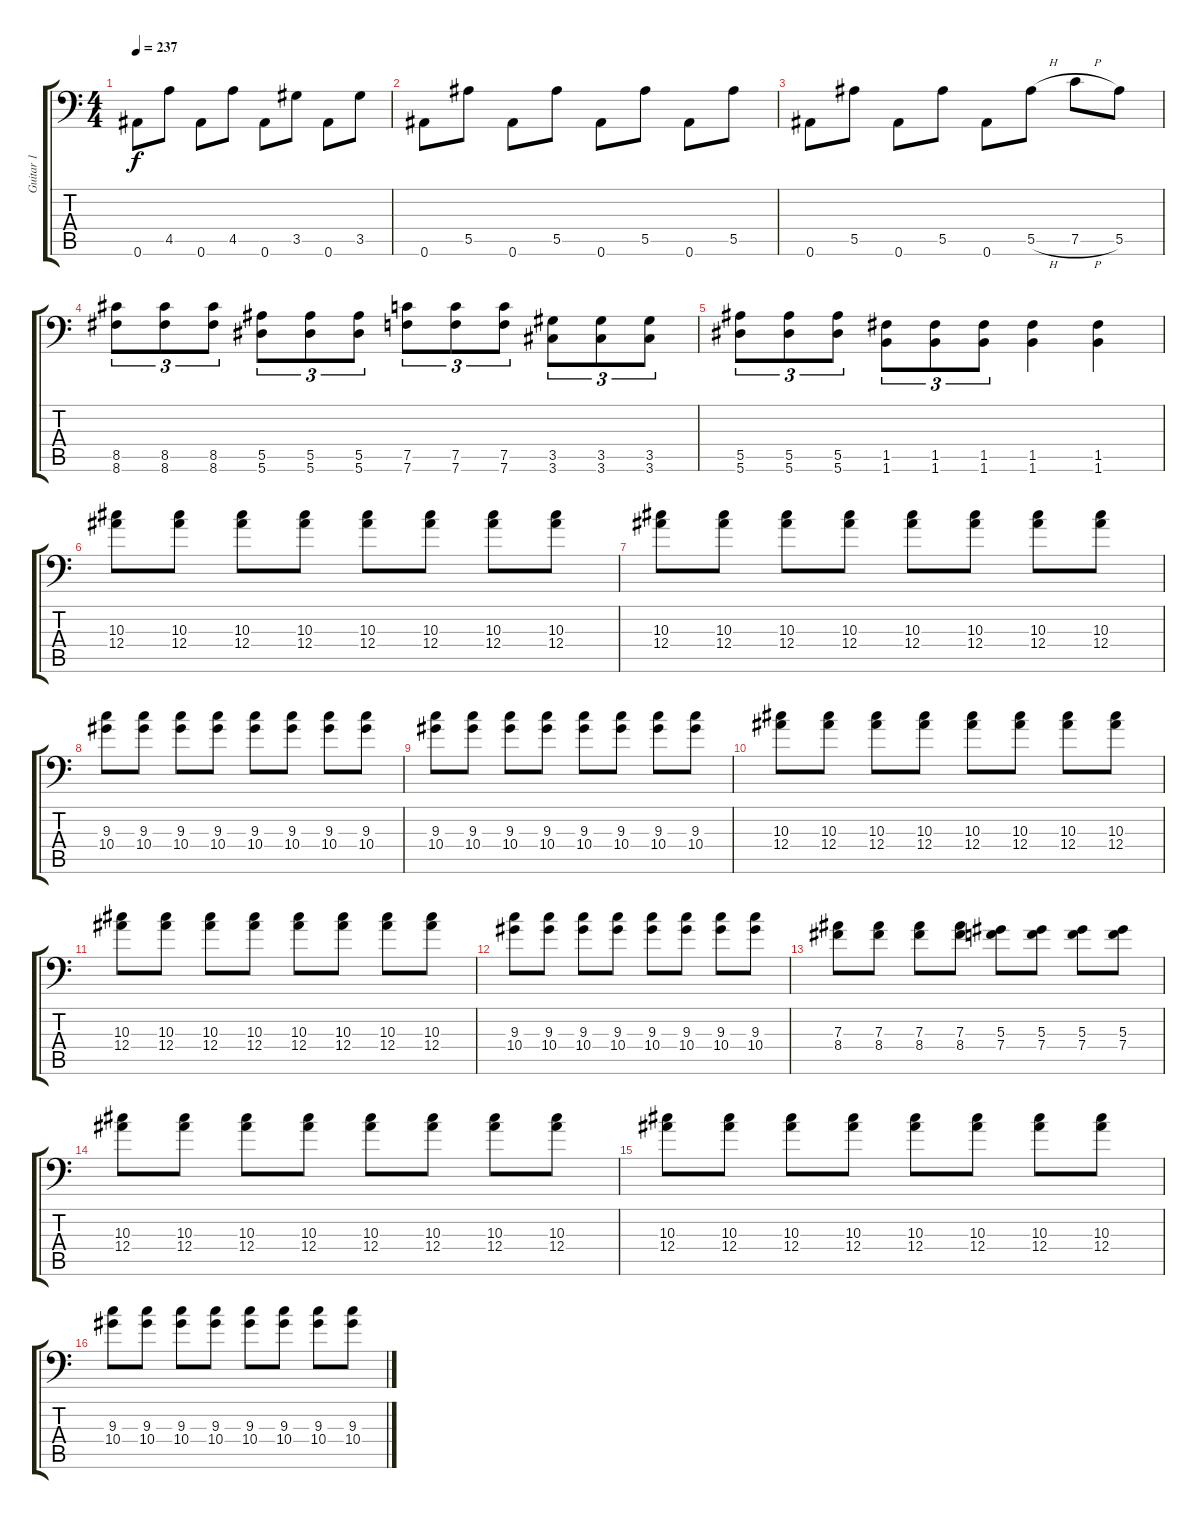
\track ("Guitar 1" "Guitar 1") {instrument distortionguitar}
\staff {score tabs}
\tuning (C4 G3 Eb3 Bb2 F2 Bb1) {hide}
\ts (4 4)
\tempo 237
\clef f4
\ks c
0.6.8{dy f} 4.5.8 0.6.8 4.5.8 0.6.8 3.5.8 0.6.8 3.5.8 |
0.6.8 5.5.8 0.6.8 5.5.8 0.6.8 5.5.8 0.6.8 5.5.8 |
0.6.8 5.5.8 0.6.8 5.5.8 0.6.8 5.5{h}.8 7.5{h}.8 5.5.8 |
(8.5 8.6).8{tu (3 2)} (8.5 8.6).8{tu (3 2)} (8.5 8.6).8{tu (3 2)} (5.5 5.6).8{tu (3 2)} (5.5 5.6).8{tu (3 2)} (5.5 5.6).8{tu (3 2)} (7.5 7.6).8{tu (3 2)} (7.5 7.6).8{tu (3 2)} (7.5 7.6).8{tu (3 2)} (3.5 3.6).8{tu (3 2)} (3.5 3.6).8{tu (3 2)} (3.5 3.6).8{tu (3 2)} |
(5.5 5.6).8{tu (3 2)} (5.5 5.6).8{tu (3 2)} (5.5 5.6).8{tu (3 2)} (1.5 1.6).8{tu (3 2)} (1.5 1.6).8{tu (3 2)} (1.5 1.6).8{tu (3 2)} (1.5 1.6).4 (1.5 1.6).4 |
(10.3 12.4).8 (10.3 12.4).8 (10.3 12.4).8 (10.3 12.4).8 (10.3 12.4).8 (10.3 12.4).8 (10.3 12.4).8 (10.3 12.4).8 |
(10.3 12.4).8 (10.3 12.4).8 (10.3 12.4).8 (10.3 12.4).8 (10.3 12.4).8 (10.3 12.4).8 (10.3 12.4).8 (10.3 12.4).8 |
(9.3 10.4).8 (9.3 10.4).8 (9.3 10.4).8 (9.3 10.4).8 (9.3 10.4).8 (9.3 10.4).8 (9.3 10.4).8 (9.3 10.4).8 |
(9.3 10.4).8 (9.3 10.4).8 (9.3 10.4).8 (9.3 10.4).8 (9.3 10.4).8 (9.3 10.4).8 (9.3 10.4).8 (9.3 10.4).8 |
(10.3 12.4).8 (10.3 12.4).8 (10.3 12.4).8 (10.3 12.4).8 (10.3 12.4).8 (10.3 12.4).8 (10.3 12.4).8 (10.3 12.4).8 |
(10.3 12.4).8 (10.3 12.4).8 (10.3 12.4).8 (10.3 12.4).8 (10.3 12.4).8 (10.3 12.4).8 (10.3 12.4).8 (10.3 12.4).8 |
(9.3 10.4).8 (9.3 10.4).8 (9.3 10.4).8 (9.3 10.4).8 (9.3 10.4).8 (9.3 10.4).8 (9.3 10.4).8 (9.3 10.4).8 |
(7.3 8.4).8 (7.3 8.4).8 (7.3 8.4).8 (7.3 8.4).8 (5.3 7.4).8 (5.3 7.4).8 (5.3 7.4).8 (5.3 7.4).8 |
(10.3 12.4).8 (10.3 12.4).8 (10.3 12.4).8 (10.3 12.4).8 (10.3 12.4).8 (10.3 12.4).8 (10.3 12.4).8 (10.3 12.4).8 |
(10.3 12.4).8 (10.3 12.4).8 (10.3 12.4).8 (10.3 12.4).8 (10.3 12.4).8 (10.3 12.4).8 (10.3 12.4).8 (10.3 12.4).8 |
(9.3 10.4).8 (9.3 10.4).8 (9.3 10.4).8 (9.3 10.4).8 (9.3 10.4).8 (9.3 10.4).8 (9.3 10.4).8 (9.3 10.4).8
